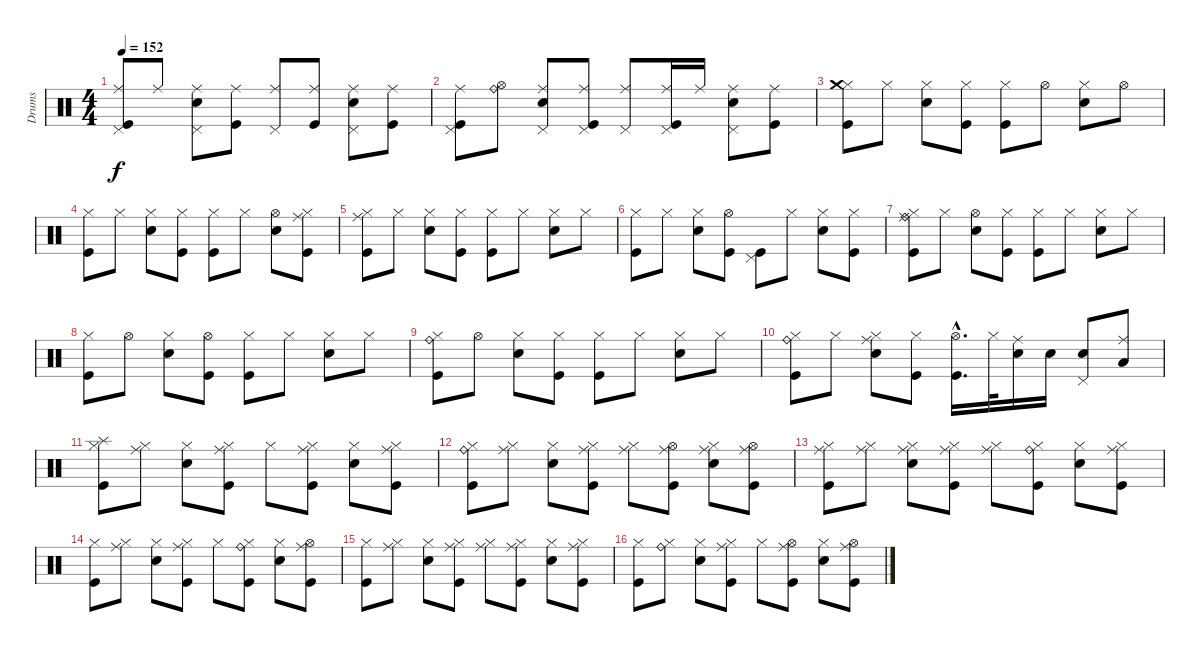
\track ("Drums" "Drums") {instrument percussion}
\staff {score}
\articulation defaults
\ts (4 4)
\tempo 152
\clef neutral
\ks c
("Ride (middle)" "Kick (hit)" "Pedal Hi-Hat (hit)").8{dy f} "Ride (middle)".8 ("Snare (hit) 2" "Pedal Hi-Hat (hit)" "Ride (middle)").8 ("Kick (hit)" "Ride (middle)").8 ("Pedal Hi-Hat (hit)" "Ride (middle)").8 ("Kick (hit)" "Ride (middle)").8 ("Snare (hit) 2" "Pedal Hi-Hat (hit)" "Ride (middle)").8 ("Kick (hit)" "Ride (middle)").8 |
("Kick (hit)" "Pedal Hi-Hat (hit)" "Ride (middle)").8 ("Hi-Hat (open)" "Ride (bell)").8 ("Snare (hit) 2" "Pedal Hi-Hat (hit)" "Ride (middle)").8 ("Kick (hit)" "Pedal Hi-Hat (hit)" "Ride (middle)").8 ("Pedal Hi-Hat (hit)" "Ride (middle)").8 ("Ride (middle)" "Kick (hit)" "Pedal Hi-Hat (hit)").16 "Ride (middle)".16 ("Ride (middle)" "Snare (hit) 2" "Pedal Hi-Hat (hit)").8 ("Kick (hit)" "Ride (middle)").8 |
("Kick (hit)" "Hi-Hat (closed)" "Crash medium (hit)").8 "Hi-Hat (closed)".8 ("Snare (hit) 2" "Hi-Hat (closed)").8 ("Kick (hit)" "Hi-Hat (closed)").8 ("Kick (hit)" "Hi-Hat (closed)").8 "Hi-Hat (open)".8 ("Snare (hit) 2" "Hi-Hat (closed)").8 "Hi-Hat (open)".8 |
("Kick (hit)" "Hi-Hat (closed)").8 "Hi-Hat (closed)".8 ("Snare (hit) 2" "Hi-Hat (closed)").8 ("Kick (hit)" "Hi-Hat (closed)").8 ("Kick (hit)" "Hi-Hat (closed)").8 "Hi-Hat (closed)".8 ("Snare (hit) 2" "Hi-Hat (open)").8 ("Ride (middle)" "Kick (hit)" "Hi-Hat (closed)").8 |
("Kick (hit)" "Hi-Hat (closed)" "Ride (middle)").8 "Hi-Hat (closed)".8 ("Snare (hit) 2" "Hi-Hat (closed)").8 ("Kick (hit)" "Hi-Hat (closed)").8 ("Kick (hit)" "Hi-Hat (closed)").8 "Hi-Hat (closed)".8 ("Snare (hit) 2" "Hi-Hat (closed)").8 "Hi-Hat (closed)".8 |
("Kick (hit)" "Hi-Hat (closed)").8 "Hi-Hat (closed)".8 ("Snare (hit) 2" "Hi-Hat (closed)").8 ("Kick (hit)" "Hi-Hat (open)").8 ("Kick (hit)" "Pedal Hi-Hat (hit)").8 "Hi-Hat (closed)".8 ("Snare (hit) 2" "Hi-Hat (closed)").8 ("Kick (hit)" "Hi-Hat (closed)").8 |
("Kick (hit)" "Hi-Hat (closed)" "Ride (middle)" "Ride (bell)").8 "Hi-Hat (closed)".8 ("Snare (hit) 2" "Hi-Hat (open)").8 ("Kick (hit)" "Hi-Hat (closed)").8 ("Kick (hit)" "Hi-Hat (closed)").8 "Hi-Hat (closed)".8 ("Snare (hit) 2" "Hi-Hat (closed)").8 "Hi-Hat (closed)".8 |
("Kick (hit)" "Hi-Hat (closed)").8 "Hi-Hat (open)".8 ("Snare (hit) 2" "Hi-Hat (closed)").8 ("Kick (hit)" "Hi-Hat (open)").8 ("Kick (hit)" "Hi-Hat (closed)").8 "Hi-Hat (closed)".8 ("Snare (hit) 2" "Hi-Hat (closed)").8 "Hi-Hat (closed)".8 |
("Kick (hit)" "Hi-Hat (closed)" "Ride (bell)").8 "Hi-Hat (open)".8 ("Snare (hit) 2" "Hi-Hat (closed)").8 ("Kick (hit)" "Hi-Hat (closed)").8 ("Kick (hit)" "Hi-Hat (closed)").8 "Hi-Hat (closed)".8 ("Snare (hit) 2" "Hi-Hat (closed)").8 "Hi-Hat (closed)".8 |
("Kick (hit)" "Hi-Hat (closed)" "Ride (bell)").8 "Hi-Hat (closed)".8 ("Ride (middle)" "Snare (hit) 2" "Hi-Hat (closed)").8 ("Kick (hit)" "Hi-Hat (closed)").8 ("Kick (hit)"{hac} "Hi-Hat (open)"{hac}).16{d} "Hi-Hat (closed)".32 ("Snare (hit) 2" "Ride (middle)").16 "Snare (hit) 2".16 ("Snare (hit) 2" "Pedal Hi-Hat (hit)").8 ("Low Floor Tom (hit)" "Ride (middle)").8 |
("Kick (hit)" "Hi-Hat (closed)" "Splash (hit)").8 ("Hi-Hat (closed)" "Ride (middle)").8 ("Snare (hit) 2" "Hi-Hat (closed)").8 ("Hi-Hat (closed)" "Ride (middle)" "Kick (hit)").8 "Hi-Hat (closed)".8 ("Kick (hit)" "Hi-Hat (closed)" "Ride (middle)").8 ("Snare (hit) 2" "Hi-Hat (closed)").8 ("Hi-Hat (closed)" "Ride (middle)" "Kick (hit)").8 |
("Ride (bell)" "Kick (hit)" "Hi-Hat (closed)").8 ("Hi-Hat (closed)" "Ride (middle)").8 ("Snare (hit) 2" "Hi-Hat (closed)").8 ("Kick (hit)" "Hi-Hat (closed)" "Ride (middle)").8 ("Hi-Hat (closed)" "Ride (middle)").8 ("Kick (hit)" "Hi-Hat (open)" "Ride (middle)").8 ("Snare (hit) 2" "Hi-Hat (closed)" "Ride (middle)").8 ("Kick (hit)" "Hi-Hat (open)" "Ride (middle)").8 |
("Ride (middle)" "Kick (hit)" "Hi-Hat (closed)").8 ("Hi-Hat (closed)" "Ride (middle)").8 ("Ride (middle)" "Snare (hit) 2" "Hi-Hat (closed)").8 ("Hi-Hat (closed)" "Ride (middle)" "Kick (hit)").8 ("Hi-Hat (closed)" "Ride (middle)").8 ("Ride (bell)" "Kick (hit)" "Hi-Hat (closed)").8 ("Snare (hit) 2" "Hi-Hat (closed)").8 ("Kick (hit)" "Hi-Hat (closed)" "Ride (middle)").8 |
("Kick (hit)" "Hi-Hat (closed)").8 ("Hi-Hat (closed)" "Ride (middle)").8 ("Snare (hit) 2" "Hi-Hat (closed)").8 ("Kick (hit)" "Hi-Hat (closed)" "Ride (middle)").8 "Hi-Hat (closed)".8 ("Kick (hit)" "Hi-Hat (closed)" "Ride (bell)").8 ("Snare (hit) 2" "Hi-Hat (closed)").8 ("Kick (hit)" "Hi-Hat (open)" "Ride (middle)").8 |
("Kick (hit)" "Hi-Hat (closed)").8 ("Hi-Hat (closed)" "Ride (middle)").8 ("Snare (hit) 2" "Hi-Hat (closed)").8 ("Kick (hit)" "Hi-Hat (closed)" "Ride (middle)").8 ("Hi-Hat (closed)" "Ride (middle)").8 ("Kick (hit)" "Hi-Hat (closed)" "Ride (middle)").8 ("Snare (hit) 2" "Hi-Hat (closed)").8 ("Ride (middle)" "Kick (hit)" "Hi-Hat (closed)").8 |
("Kick (hit)" "Hi-Hat (closed)").8 ("Hi-Hat (closed)" "Ride (bell)").8 ("Snare (hit) 2" "Hi-Hat (closed)").8 ("Kick (hit)" "Hi-Hat (closed)" "Ride (middle)").8 "Hi-Hat (closed)".8 ("Kick (hit)" "Hi-Hat (open)" "Ride (middle)").8 ("Snare (hit) 2" "Hi-Hat (closed)").8 ("Kick (hit)" "Hi-Hat (open)" "Ride (middle)").8
